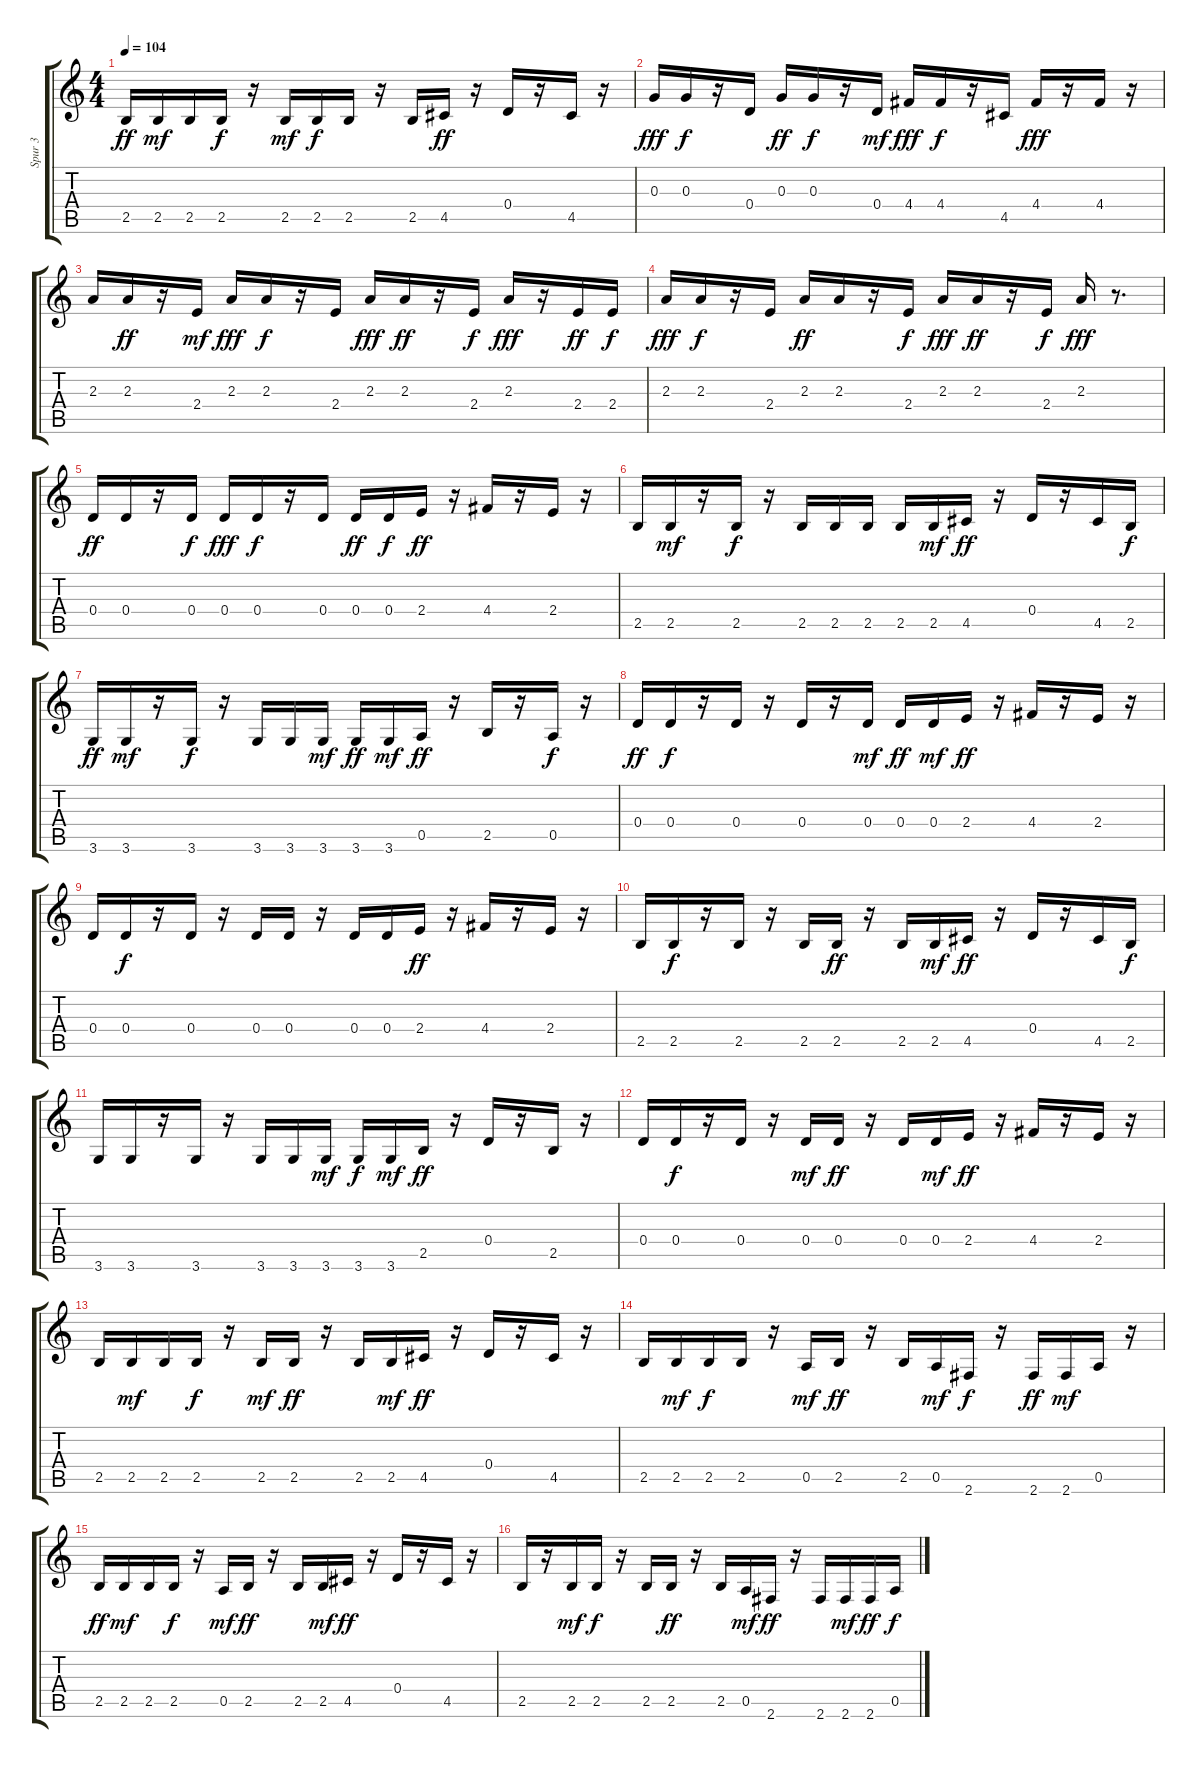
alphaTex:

\track ("Spur 3" "Spur 3") {instrument electricguitarjazz}
\staff {score tabs}
\tuning (E4 B3 G3 D3 A2 E2) {hide}
\ts (4 4)
\tempo 104
\clef g2
\ks c
2.5.16{dy ff} 2.5.16{dy mf} 2.5.16 2.5.16{dy f} r.16 2.5.16{dy mf} 2.5.16{dy f} 2.5.16 r.16 2.5.16 4.5.16{dy ff} r.16 0.4.16 r.16 4.5.16 r.16 |
0.3.16{dy fff} 0.3.16{dy f} r.16 0.4.16 0.3.16{dy ff} 0.3.16{dy f} r.16 0.4.16{dy mf} 4.4.16{dy fff} 4.4.16{dy f} r.16 4.5.16 4.4.16{dy fff} r.16 4.4.16 r.16 |
2.3.16 2.3.16{dy ff} r.16 2.4.16{dy mf} 2.3.16{dy fff} 2.3.16{dy f} r.16 2.4.16 2.3.16{dy fff} 2.3.16{dy ff} r.16 2.4.16{dy f} 2.3.16{dy fff} r.16 2.4.16{dy ff} 2.4.16{dy f} |
2.3.16{dy fff} 2.3.16{dy f} r.16 2.4.16 2.3.16{dy ff} 2.3.16 r.16 2.4.16{dy f} 2.3.16{dy fff} 2.3.16{dy ff} r.16 2.4.16{dy f} 2.3.16{dy fff} r.8{d} |
0.4.16{dy ff} 0.4.16 r.16 0.4.16{dy f} 0.4.16{dy fff} 0.4.16{dy f} r.16 0.4.16 0.4.16{dy ff} 0.4.16{dy f} 2.4.16{dy ff} r.16 4.4.16 r.16 2.4.16 r.16 |
2.5.16 2.5.16{dy mf} r.16 2.5.16{dy f} r.16 2.5.16 2.5.16 2.5.16 2.5.16 2.5.16{dy mf} 4.5.16{dy ff} r.16 0.4.16 r.16 4.5.16 2.5.16{dy f} |
3.6.16{dy ff} 3.6.16{dy mf} r.16 3.6.16{dy f} r.16 3.6.16 3.6.16 3.6.16{dy mf} 3.6.16{dy ff} 3.6.16{dy mf} 0.5.16{dy ff} r.16 2.5.16 r.16 0.5.16{dy f} r.16 |
0.4.16{dy ff} 0.4.16{dy f} r.16 0.4.16 r.16 0.4.16 r.16 0.4.16{dy mf} 0.4.16{dy ff} 0.4.16{dy mf} 2.4.16{dy ff} r.16 4.4.16 r.16 2.4.16 r.16 |
0.4.16 0.4.16{dy f} r.16 0.4.16 r.16 0.4.16 0.4.16 r.16 0.4.16 0.4.16 2.4.16{dy ff} r.16 4.4.16 r.16 2.4.16 r.16 |
2.5.16 2.5.16{dy f} r.16 2.5.16 r.16 2.5.16 2.5.16{dy ff} r.16 2.5.16 2.5.16{dy mf} 4.5.16{dy ff} r.16 0.4.16 r.16 4.5.16 2.5.16{dy f} |
3.6.16 3.6.16 r.16 3.6.16 r.16 3.6.16 3.6.16 3.6.16{dy mf} 3.6.16{dy f} 3.6.16{dy mf} 2.5.16{dy ff} r.16 0.4.16 r.16 2.5.16 r.16 |
0.4.16 0.4.16{dy f} r.16 0.4.16 r.16 0.4.16{dy mf} 0.4.16{dy ff} r.16 0.4.16 0.4.16{dy mf} 2.4.16{dy ff} r.16 4.4.16 r.16 2.4.16 r.16 |
2.5.16 2.5.16{dy mf} 2.5.16 2.5.16{dy f} r.16 2.5.16{dy mf} 2.5.16{dy ff} r.16 2.5.16 2.5.16{dy mf} 4.5.16{dy ff} r.16 0.4.16 r.16 4.5.16 r.16 |
2.5.16 2.5.16{dy mf} 2.5.16{dy f} 2.5.16 r.16 0.5.16{dy mf} 2.5.16{dy ff} r.16 2.5.16 0.5.16{dy mf} 2.6.16{dy f} r.16 2.6.16{dy ff} 2.6.16{dy mf} 0.5.16 r.16 |
2.5.16{dy ff} 2.5.16{dy mf} 2.5.16 2.5.16{dy f} r.16 0.5.16{dy mf} 2.5.16{dy ff} r.16 2.5.16 2.5.16{dy mf} 4.5.16{dy ff} r.16 0.4.16 r.16 4.5.16 r.16 |
2.5.16 r.16 2.5.16{dy mf} 2.5.16{dy f} r.16 2.5.16 2.5.16{dy ff} r.16 2.5.16 0.5.16{dy mf} 2.6.16{dy ff} r.16 2.6.16 2.6.16{dy mf} 2.6.16{dy ff} 0.5.16{dy f}
